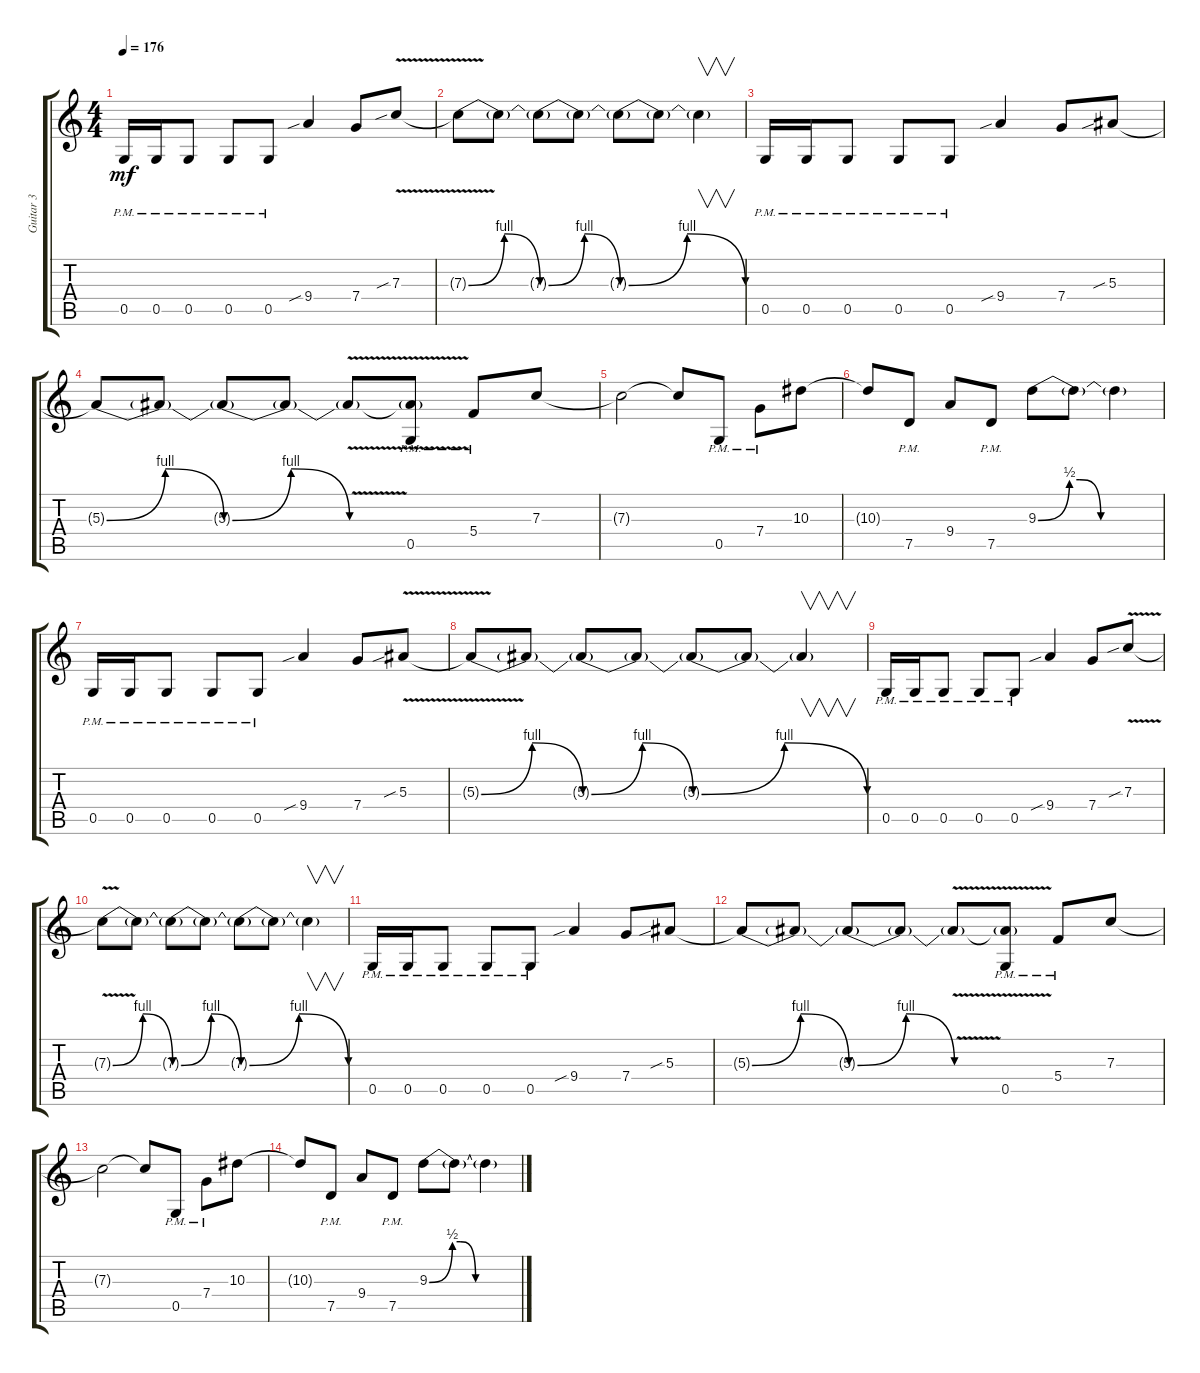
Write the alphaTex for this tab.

\track ("Guitar 3" "Guitar 3") {instrument distortionguitar}
\staff {score tabs}
\tuning (D4 A3 F3 C3 G2 D2) {hide}
\ts (4 4)
\tempo 176
\clef g2
\ks c
0.5{pm}.16{dy mf} 0.5{pm}.16 0.5{pm}.8 0.5{pm}.8 0.5{pm}.8 9.4{sib}.4 7.4.8 7.3{v sib}.8 |
7.3{be (bendrelease 0 0 30 4 45 4 60 0) t}.8 7.3{t}.8 7.3{be (bendrelease 0 0 30 4 45 4 60 0) t}.8 7.3{t}.8 7.3{be (bendrelease 0 0 30 4 45 4 60 0) t}.8 7.3{t}.8 7.3{t}.4{v} |
0.5{pm}.16 0.5{pm}.16 0.5{pm}.8 0.5{pm}.8 0.5{pm}.8 9.4{sib}.4 7.4.8 5.3{sib}.8 |
5.3{be (bendrelease 0 0 30 4 45 4 60 0) t}.8 5.3{t}.8 5.3{be (bendrelease 0 0 30 4 45 4 60 0) t}.8 5.3{t}.8 5.3{v t}.8 (5.3{t} 0.5{pm}).8 5.4{pm}.8 7.3.8 |
7.3{t}.2 7.3{t}.8 0.5{pm}.8 7.4{pm}.8 10.3.8 |
10.3{t}.8 7.5{pm}.8 9.4.8 7.5{pm}.8 9.3{be (custom 0 0 15 2 20 2 30 0 60 0)}.8 9.3{t}.8 9.3{t}.4 |
0.5{pm}.16 0.5{pm}.16 0.5{pm}.8 0.5{pm}.8 0.5{pm}.8 9.4{sib}.4 7.4.8 5.3{v sib}.8 |
5.3{be (bendrelease 0 0 30 4 45 4 60 0) t}.8 5.3{t}.8 5.3{be (bendrelease 0 0 30 4 45 4 60 0) t}.8 5.3{t}.8 5.3{be (bendrelease 0 0 30 4 45 4 60 0) t}.8 5.3{t}.8 5.3{t}.4{v} |
0.5{pm}.16 0.5{pm}.16 0.5{pm}.8 0.5{pm}.8 0.5{pm}.8 9.4{sib}.4 7.4.8 7.3{v sib}.8 |
7.3{be (bendrelease 0 0 30 4 45 4 60 0) t}.8 7.3{t}.8 7.3{be (bendrelease 0 0 30 4 45 4 60 0) t}.8 7.3{t}.8 7.3{be (bendrelease 0 0 30 4 45 4 60 0) t}.8 7.3{t}.8 7.3{t}.4{v} |
0.5{pm}.16 0.5{pm}.16 0.5{pm}.8 0.5{pm}.8 0.5{pm}.8 9.4{sib}.4 7.4.8 5.3{sib}.8 |
5.3{be (bendrelease 0 0 30 4 45 4 60 0) t}.8 5.3{t}.8 5.3{be (bendrelease 0 0 30 4 45 4 60 0) t}.8 5.3{t}.8 5.3{v t}.8 (5.3{t} 0.5{pm}).8 5.4{pm}.8 7.3.8 |
7.3{t}.2 7.3{t}.8 0.5{pm}.8 7.4{pm}.8 10.3.8 |
10.3{t}.8 7.5{pm}.8 9.4.8 7.5{pm}.8 9.3{be (custom 0 0 15 2 20 2 30 0 60 0)}.8 9.3{t}.8 9.3{t}.4
